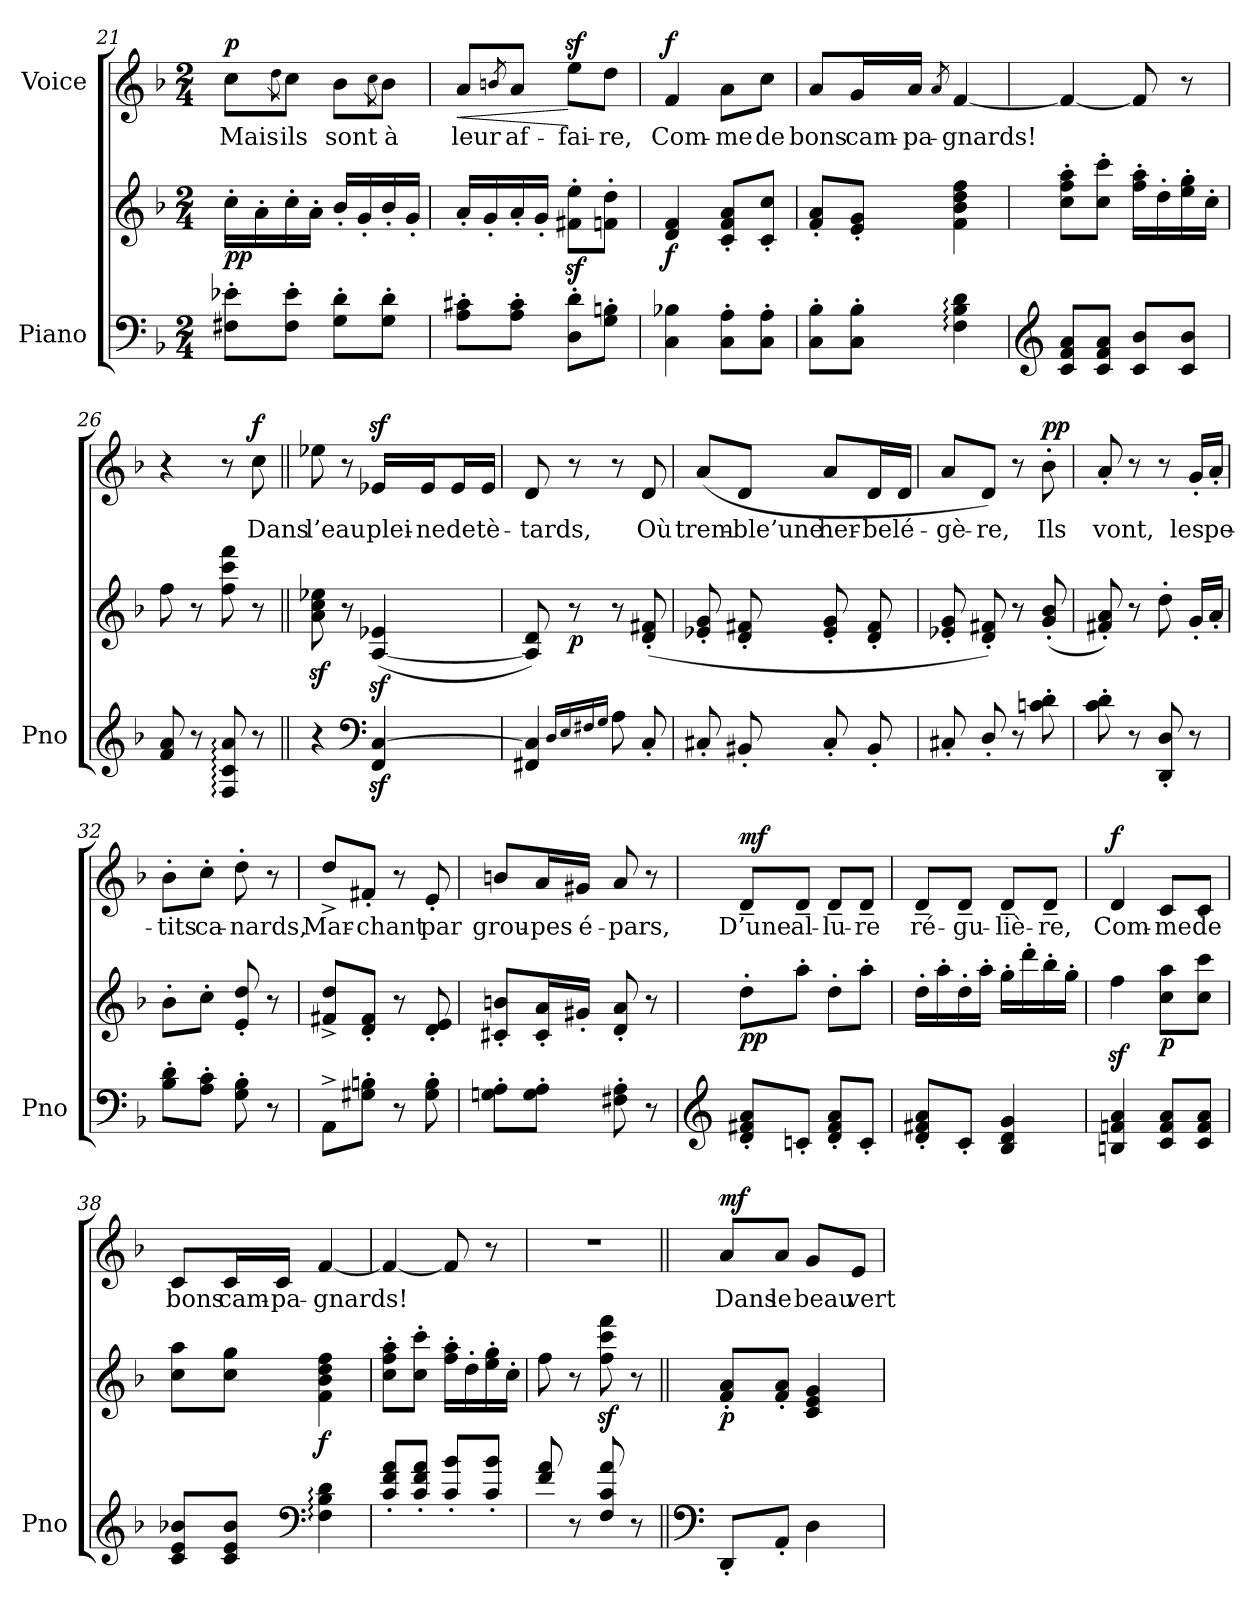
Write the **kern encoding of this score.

**kern	**kern	**dynam	**kern	**text	**dynam
*part2	*part2	*part2	*part1	*part1	*part1
*staff3	*staff2	*staff2/3	*staff1	*staff1	*staff1
*I"Piano	*	*	*I"Voice	*	*
*I'Pno	*	*	*	*	*
!!LO:LB:g=z
*clefF4	*clefG2	*	*clefG2	*	*
*k[b-]	*k[b-]	*	*k[b-]	*	*
*M2/4	*M2/4	*	*M2/4	*	*
=21	=21	=21	=21	=21	=21
!	!	!LO:DY:b	!	!LO:LY:b	!LO:DY:a
8F#X\' 8e-X\'L	16cc'\LL	pp	8cc\L	Mais	p
.	16a'\	.	.	.	.
.	.	.	8qdd\	.	.
!	!	!	!	!LO:LY:b	!
8F#\' 8e-\'J	16cc'\	.	8cc\J	ils	.
.	16a'\JJ	.	.	.	.
!	!	!	!	!LO:LY:b	!
8G\' 8d\'L	16b-'/LL	.	8b-\L	sont	.
.	16g'/	.	.	.	.
.	.	.	8qcc\	.	.
!	!	!	!	!LO:LY:b	!
8G\' 8d\'J	16b-'/	.	8b-\J	à	.
.	16g'/JJ	.	.	.	.
=22	=22	=22	=22	=22	=22
!	!	!	!	!LO:LY:b	!LO:HP:b
8A\' 8c#X\'L	16a'/LL	.	8a/L	leur	<
.	16g'/	.	.	.	.
.	.	.	8qbn/	.	.
!	!	!	!	!LO:LY:b	!
8A\' 8c#\'J	16a'/	.	8a/J	af-	.
.	16g'/JJ	.	.	.	.
!	!	!	!	!LO:LY:b	!
8D\' 8d\'L	8f#X\z<' 8ee\z<'L	.	8eez>\L	-fai-	[
!	!	!	!	!LO:LY:b	!
8G\' 8Bn\'J	8fn\' 8dd\'J	.	8dd\J	-re,	.
=23	=23	=23	=23	=23	=23
!	!	!LO:DY:b	!	!LO:LY:b	!LO:DY:a
4C\ 4B-X\	4d/ 4f/	f	4f/	Com-	f
!	!	!	!	!LO:LY:b	!
8C\' 8A\'L	8c/' 8f/' 8a/'L	.	8a\L	-me	.
!	!	!	!	!LO:LY:b	!
8C\' 8A\'J	8c/' 8cc/'J	.	8cc\J	de	.
=24	=24	=24	=24	=24	=24
!	!	!	!	!LO:LY:b	!
8C\' 8B-\'L	8f/' 8a/'L	.	8a/L	bons	.
!	!	!	!	!LO:LY:b	!
8C\' 8B-\'J	8e/' 8g/'J	.	16g/L	cam-	.
!	!	!	!	!LO:LY:b	!
.	.	.	16a/JJ	-pa-	.
.	.	.	8qa/	.	.
!	!	!	!	!LO:LY:b	!
4F\: 4B-\: 4d\:	4f\ 4b-\ 4dd\ 4ff\	.	[4f/	-gnards!	.
!!LO:LB:g=z
=25	=25	=25	=25	=25	=25
*clefG2	*	*	*	*	*
8c/ 8f/ 8a/L	8cc\' 8ff\' 8aa\'L	.	4f/_	.	.
8c/ 8f/ 8a/J	8cc\' 8ccc\'J	.	.	.	.
8c/ 8b-/L	16ff\' 16aa\'LL	.	8f/]	.	.
.	16dd'\	.	.	.	.
8c/ 8b-/J	16ee\' 16gg\'	.	8r	.	.
.	16cc'\JJ	.	.	.	.
=26	=26	=26	=26	=26	=26
8f/ 8a/	8ff\	.	4r	.	.
8r	8r	.	.	.	.
8F/: 8c/: 8a/:	8ff\ 8ccc\ 8fff\	.	8r	.	.
!	!	!	!	!LO:LY:b	!LO:DY:a
8r	8r	.	8cc\	Dans	f
=27||	=27||	=27||	=27||	=27||	=27||
!	!	!	!	!LO:LY:b	!
4r	8a\z> 8cc\z> 8ee-X\z>	.	8ee-X\	l’eau	.
.	8r	.	8r	.	.
*clefF4	*	*	*	*	*
!	!	!	!	!LO:LY:b	!
4FF/z< [4C/z<	(>[4A/z> 4e-X/z>	.	16e-Xz>/LL	plei-	.
!	!	!	!	!LO:LY:b	!
.	.	.	16e-/J	-ne	.
!	!	!	!	!LO:LY:b	!
.	.	.	16e-/L	de	.
!	!	!	!	!LO:LY:b	!
.	.	.	16e-/JJ	tè-	.
=28	=28	=28	=28	=28	=28
!	!	!	!	!LO:LY:b	!
4FF#X/ 4C/]	8A/] 8d/)	.	8d/	-tards,	.
!	!	!LO:DY:b	!	!	!
.	8r	p	8r	.	.
16qD/LL	.	.	.	.	.
16qE/	.	.	.	.	.
16qF#X/	.	.	.	.	.
16qG/JJ	.	.	.	.	.
8A\	8r	.	8r	.	.
!	!	!	!	!LO:LY:b	!
8C'/	(<8d/' 8f#X/'	.	8d/	Où	.
!!LO:PB:g=z
=29	=29	=29	=29	=29	=29
!	!	!	!	!LO:LY:b	!
8C#X'/	8e-X/' 8g/'	.	(>8a/L	trem-	.
!	!	!	!	!LO:LY:b	!
8BB#X'/	8d/' 8f#X/'	.	8d/J	-ble’une	.
!	!	!	!	!LO:LY:b	!
8C#'/	8e-/' 8g/'	.	8a/L	her-	.
!	!	!	!	!LO:LY:b	!
8BB#'/	8d/' 8f#/'	.	16d/L	-be	.
!	!	!	!	!LO:LY:b	!
.	.	.	16d/JJ	lé-	.
=30	=30	=30	=30	=30	=30
!	!	!	!	!LO:LY:b	!
8C#X'/	8e-X/' 8g/'	.	8a/L	-gè-	.
!	!	!	!	!LO:LY:b	!
8D'/	8d/' 8f#X/')	.	8d/J)	-re,	.
8r	8r	.	8r	.	.
!	!	!	!	!LO:LY:b	!LO:DY:a
8cn\' 8d\'	(<8g/' 8b-/'	.	8b-'\	Ils	pp
=31	=31	=31	=31	=31	=31
!	!	!	!	!LO:LY:b	!
8c\' 8d\'	8f#X/' 8a/')	.	8a'/	vont,	.
8r	8r	.	8r	.	.
8DD/' 8D/'	8dd'\	.	8r	.	.
!	!	!	!	!LO:LY:b	!
8r	16g'/LL	.	16g'/LL	les	.
!	!	!	!	!LO:LY:b	!
.	16a'/JJ	.	16a'/JJ	pe-	.
=32	=32	=32	=32	=32	=32
!	!	!	!	!LO:LY:b	!
8B-\' 8d\'L	8b-'\L	.	8b-'\L	-tits	.
!	!	!	!	!LO:LY:b	!
8A\' 8c\'J	8cc'\J	.	8cc'\J	ca-	.
!	!	!	!	!LO:LY:b	!
8G\' 8B-\'	8e/' 8dd/'	.	8dd'\	-nards,	.
8r	8r	.	8r	.	.
=33	=33	=33	=33	=33	=33
!	!	!	!	!LO:LY:b	!
8AA^\L	8f#X/^ 8dd/^L	.	8dd^/L	Mar-	.
!	!	!	!	!LO:LY:b	!
8G#X\' 8Bn\'J	8d/' 8f#/'J	.	8f#X'/J	-chant	.
8r	8r	.	8r	.	.
!	!	!	!	!LO:LY:b	!
8G#\' 8B\'	8d/' 8e/'	.	8e'/	par	.
!!LO:LB:g=z
=34	=34	=34	=34	=34	=34
!	!	!	!	!LO:LY:b	!
8Gn\' 8A\'L	8c#X/' 8bn/'L	.	8bn/L	grou-	.
!	!	!	!	!LO:LY:b	!
8G\' 8A\'J	16c#/' 16a/'L	.	16a/L	-pes	.
!	!	!	!	!LO:LY:b	!
.	16g#X'/JJ	.	16g#X/JJ	é-	.
!	!	!	!	!LO:LY:b	!
8F#X\' 8A\'	8d/' 8a/'	.	8a/	-pars,	.
8r	8r	.	8r	.	.
=35	=35	=35	=35	=35	=35
*clefG2	*	*	*	*	*
!	!	!LO:DY:b	!	!LO:LY:b	!LO:DY:a
8d/' 8f#X/' 8a/'L	8dd'\L	pp	8d~/L	D’une	mf
!	!	!	!	!LO:LY:b	!
8cn'/J	8aa'\J	.	8d~/J	al-	.
!	!	!	!	!LO:LY:b	!
8d/' 8f#/' 8a/'L	8dd'\L	.	8d~/L	-lu-	.
!	!	!	!	!LO:LY:b	!
8c'/J	8aa'\J	.	8d~/J	-re	.
=36	=36	=36	=36	=36	=36
!	!	!	!	!LO:LY:b	!
8d/' 8f#X/' 8a/'L	16dd'\LL	.	8d~/L	ré-	.
.	16aa'\	.	.	.	.
!	!	!	!	!LO:LY:b	!
8c'/J	16dd'\	.	8d~/J	-gu-	.
.	16aa'\JJ	.	.	.	.
!	!	!	!	!LO:LY:b	!
4B-/ 4d/ 4g/	16gg'\LL	.	8d~/L	-liè-	.
.	16ddd'\	.	.	.	.
!	!	!	!	!LO:LY:b	!
.	16bb-'\	.	8d~/J	-re,	.
.	16gg'\JJ	.	.	.	.
=37	=37	=37	=37	=37	=37
!	!	!	!	!LO:LY:b	!LO:DY:a
4Bn/ 4fn/ 4a/	4ffz<\	.	4d/	Com-	f
!	!	!LO:DY:b	!	!LO:LY:b	!
8c/ 8f/ 8a/L	8cc\ 8aa\L	p	8c/L	-me	.
!	!	!	!	!LO:LY:b	!
8c/ 8f/ 8a/J	8cc\ 8ccc\J	.	8c/J	de	.
=38	=38	=38	=38	=38	=38
!	!	!	!	!LO:LY:b	!
8c/ 8e/ 8b-X/L	8cc\ 8aa\L	.	8c/L	bons	.
!	!	!	!	!LO:LY:b	!
8c/ 8e/ 8b-/J	8cc\ 8gg\J	.	16c/L	cam-	.
!	!	!	!	!LO:LY:b	!
.	.	.	16c/JJ	-pa-	.
*clefF4	*	*	*	*	*
!	!	!LO:DY:b	!	!LO:LY:b	!
4F\: 4B-\: 4d\:	4f\ 4b-\ 4dd\ 4ff\	f	[4f/	-gnards!	.
!!LO:LB:g=z
=39	=39	=39	=39	=39	=39
8c/' 8f/' 8a/'L	8cc\' 8ff\' 8aa\'L	.	4f/_	.	.
8c/' 8f/' 8a/'J	8cc\' 8ccc\'J	.	.	.	.
8c/' 8b-/'L	16ff\' 16aa\'LL	.	8f/]	.	.
.	16dd'\	.	.	.	.
8c/' 8b-/'J	16ee\' 16gg\'	.	8r	.	.
.	16cc'\JJ	.	.	.	.
=40	=40	=40	=40	=40	=40
8f/ 8a/	8ff\	.	2r	.	.
8r	8r	.	.	.	.
8F/ 8c/ 8a/	8ff\z< 8ccc\z< 8fff\z<	.	.	.	.
8r	8r	.	.	.	.
=41||	=41||	=41||	=41||	=41||	=41||
*clefF4	*	*	*	*	*
!	!	!LO:DY:b	!	!LO:LY:b	!LO:DY:a
8DD'/L	8f/' 8a/'L	p	8a/L	Dans	mf
!	!	!	!	!LO:LY:b	!
8AA'/J	8f/' 8a/'J	.	8a/J	le	.
!	!	!	!	!LO:LY:b	!
4D\	4c/ 4e/ 4g/	.	8g/L	beau	.
!	!	!	!	!LO:LY:b	!
.	.	.	8e/J	vert	.
=	=	=	=	=	=
*-	*-	*-	*-	*-	*-
